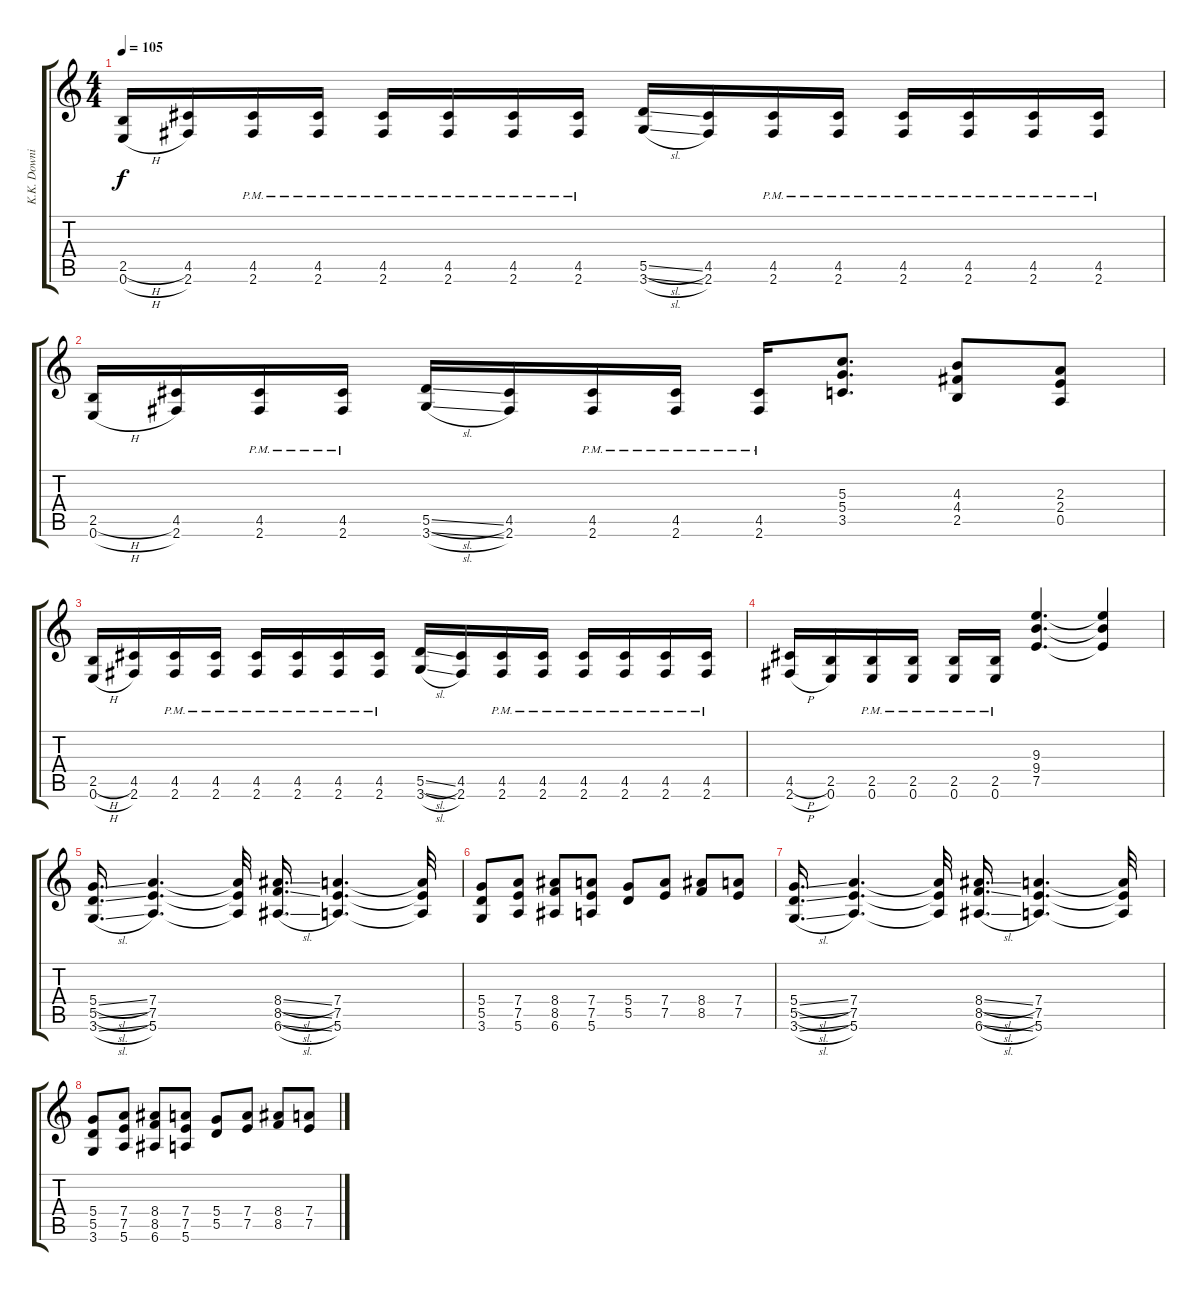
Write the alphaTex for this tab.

\track ("K.K. Downing" "K.K. Downi") {instrument distortionguitar}
\staff {score tabs}
\tuning (E4 B3 G3 D3 A2 E2) {hide}
\ts (4 4)
\tempo 105
\clef g2
\ks c
(2.5{h} 0.6{h}).16{dy f} (4.5 2.6).16 (4.5{pm} 2.6{pm}).16 (4.5{pm} 2.6{pm}).16 (4.5{pm} 2.6{pm}).16 (4.5{pm} 2.6{pm}).16 (4.5{pm} 2.6{pm}).16 (4.5{pm} 2.6{pm}).16 (5.5{sl} 3.6{sl}).16 (4.5 2.6).16 (4.5{pm} 2.6{pm}).16 (4.5{pm} 2.6{pm}).16 (4.5{pm} 2.6{pm}).16 (4.5{pm} 2.6{pm}).16 (4.5{pm} 2.6{pm}).16 (4.5{pm} 2.6{pm}).16 |
(2.5{h} 0.6{h}).16 (4.5 2.6).16 (4.5{pm} 2.6{pm}).16 (4.5{pm} 2.6{pm}).16 (5.5{sl} 3.6{sl}).16 (4.5 2.6).16 (4.5{pm} 2.6{pm}).16 (4.5{pm} 2.6{pm}).16 (4.5{pm} 2.6{pm}).16 (5.3 5.4 3.5).8{d} (4.3 4.4 2.5).8 (2.3 2.4 0.5).8 |
(2.5{h} 0.6{h}).16 (4.5 2.6).16 (4.5{pm} 2.6{pm}).16 (4.5{pm} 2.6{pm}).16 (4.5{pm} 2.6{pm}).16 (4.5{pm} 2.6{pm}).16 (4.5{pm} 2.6{pm}).16 (4.5{pm} 2.6{pm}).16 (5.5{sl} 3.6{sl}).16 (4.5 2.6).16 (4.5{pm} 2.6{pm}).16 (4.5{pm} 2.6{pm}).16 (4.5{pm} 2.6{pm}).16 (4.5{pm} 2.6{pm}).16 (4.5{pm} 2.6{pm}).16 (4.5{pm} 2.6{pm}).16 |
(4.5{h} 2.6{h}).16 (2.5 0.6).16 (2.5{pm} 0.6{pm}).16 (2.5{pm} 0.6{pm}).16 (2.5{pm} 0.6{pm}).16 (2.5{pm} 0.6{pm}).16 (9.3 9.4 7.5).4{d} (9.3{t} 9.4{t} 7.5{t}).4 |
(5.4{sl} 5.5{sl} 3.6{sl}).16{d} (7.4 7.5 5.6).4{d} (7.4{t} 7.5{t} 5.6{t}).32 (8.4{sl} 8.5{sl} 6.6{sl}).16{d} (7.4 7.5 5.6).4{d} (7.4{t} 7.5{t} 5.6{t}).32 |
(5.4 5.5 3.6).8 (7.4 7.5 5.6).8 (8.4 8.5 6.6).8 (7.4 7.5 5.6).8 (5.4 5.5).8 (7.4 7.5).8 (8.4 8.5).8 (7.4 7.5).8 |
(5.4{sl} 5.5{sl} 3.6{sl}).16{d} (7.4 7.5 5.6).4{d} (7.4{t} 7.5{t} 5.6{t}).32 (8.4{sl} 8.5{sl} 6.6{sl}).16{d} (7.4 7.5 5.6).4{d} (7.4{t} 7.5{t} 5.6{t}).32 |
(5.4 5.5 3.6).8 (7.4 7.5 5.6).8 (8.4 8.5 6.6).8 (7.4 7.5 5.6).8 (5.4 5.5).8 (7.4 7.5).8 (8.4 8.5).8 (7.4 7.5).8
